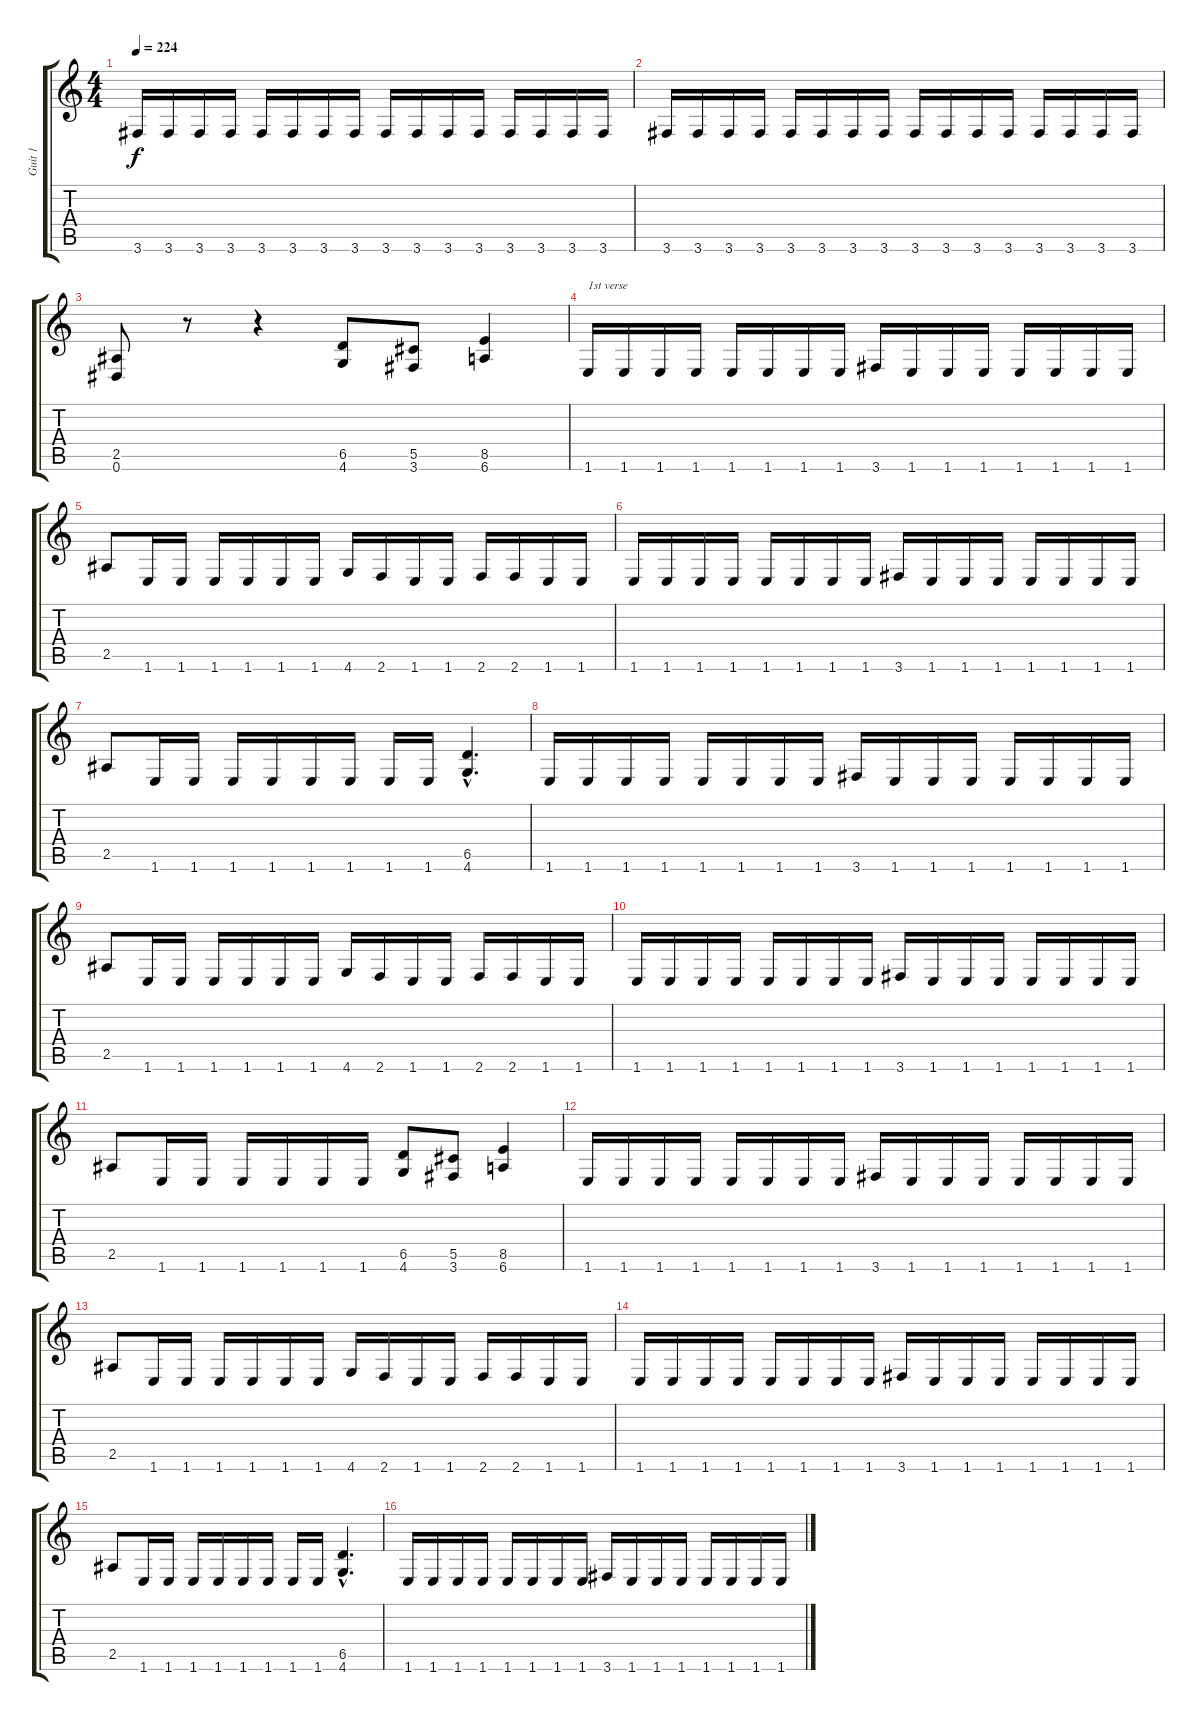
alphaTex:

\track ("Guit 1" "Guit 1") {instrument distortionguitar}
\staff {score tabs}
\tuning (Eb4 Bb3 Gb3 Db3 Ab2 Eb2) {hide}
\ts (4 4)
\tempo 224
\clef g2
\ks c
3.6.16{dy f} 3.6.16 3.6.16 3.6.16 3.6.16 3.6.16 3.6.16 3.6.16 3.6.16 3.6.16 3.6.16 3.6.16 3.6.16 3.6.16 3.6.16 3.6.16 |
3.6.16 3.6.16 3.6.16 3.6.16 3.6.16 3.6.16 3.6.16 3.6.16 3.6.16 3.6.16 3.6.16 3.6.16 3.6.16 3.6.16 3.6.16 3.6.16 |
(2.5 0.6).8 r.8 r.4 (6.5 4.6).8{volume 13} (5.5 3.6).8 (8.5 6.6).4 |
1.6.16{txt "1st verse"} 1.6.16 1.6.16 1.6.16 1.6.16 1.6.16 1.6.16 1.6.16 3.6.16 1.6.16 1.6.16 1.6.16 1.6.16 1.6.16 1.6.16 1.6.16 |
2.5.8 1.6.16 1.6.16 1.6.16 1.6.16 1.6.16 1.6.16 4.6.16 2.6.16 1.6.16 1.6.16 2.6.16 2.6.16 1.6.16 1.6.16 |
1.6.16 1.6.16 1.6.16 1.6.16 1.6.16 1.6.16 1.6.16 1.6.16 3.6.16 1.6.16 1.6.16 1.6.16 1.6.16 1.6.16 1.6.16 1.6.16 |
2.5.8 1.6.16 1.6.16 1.6.16 1.6.16 1.6.16 1.6.16 1.6.16 1.6.16 (6.5{hac} 4.6{hac}).4{d} |
1.6.16 1.6.16 1.6.16 1.6.16 1.6.16 1.6.16 1.6.16 1.6.16 3.6.16 1.6.16 1.6.16 1.6.16 1.6.16 1.6.16 1.6.16 1.6.16 |
2.5.8 1.6.16 1.6.16 1.6.16 1.6.16 1.6.16 1.6.16 4.6.16 2.6.16 1.6.16 1.6.16 2.6.16 2.6.16 1.6.16 1.6.16 |
1.6.16 1.6.16 1.6.16 1.6.16 1.6.16 1.6.16 1.6.16 1.6.16 3.6.16 1.6.16 1.6.16 1.6.16 1.6.16 1.6.16 1.6.16 1.6.16 |
2.5.8 1.6.16 1.6.16 1.6.16 1.6.16 1.6.16 1.6.16 (6.5 4.6).8 (5.5 3.6).8 (8.5 6.6).4 |
1.6.16 1.6.16 1.6.16 1.6.16 1.6.16 1.6.16 1.6.16 1.6.16 3.6.16 1.6.16 1.6.16 1.6.16 1.6.16 1.6.16 1.6.16 1.6.16 |
2.5.8 1.6.16 1.6.16 1.6.16 1.6.16 1.6.16 1.6.16 4.6.16 2.6.16 1.6.16 1.6.16 2.6.16 2.6.16 1.6.16 1.6.16 |
1.6.16 1.6.16 1.6.16 1.6.16 1.6.16 1.6.16 1.6.16 1.6.16 3.6.16 1.6.16 1.6.16 1.6.16 1.6.16 1.6.16 1.6.16 1.6.16 |
2.5.8 1.6.16 1.6.16 1.6.16 1.6.16 1.6.16 1.6.16 1.6.16 1.6.16 (6.5{hac} 4.6{hac}).4{d} |
1.6.16 1.6.16 1.6.16 1.6.16 1.6.16 1.6.16 1.6.16 1.6.16 3.6.16 1.6.16 1.6.16 1.6.16 1.6.16 1.6.16 1.6.16 1.6.16
